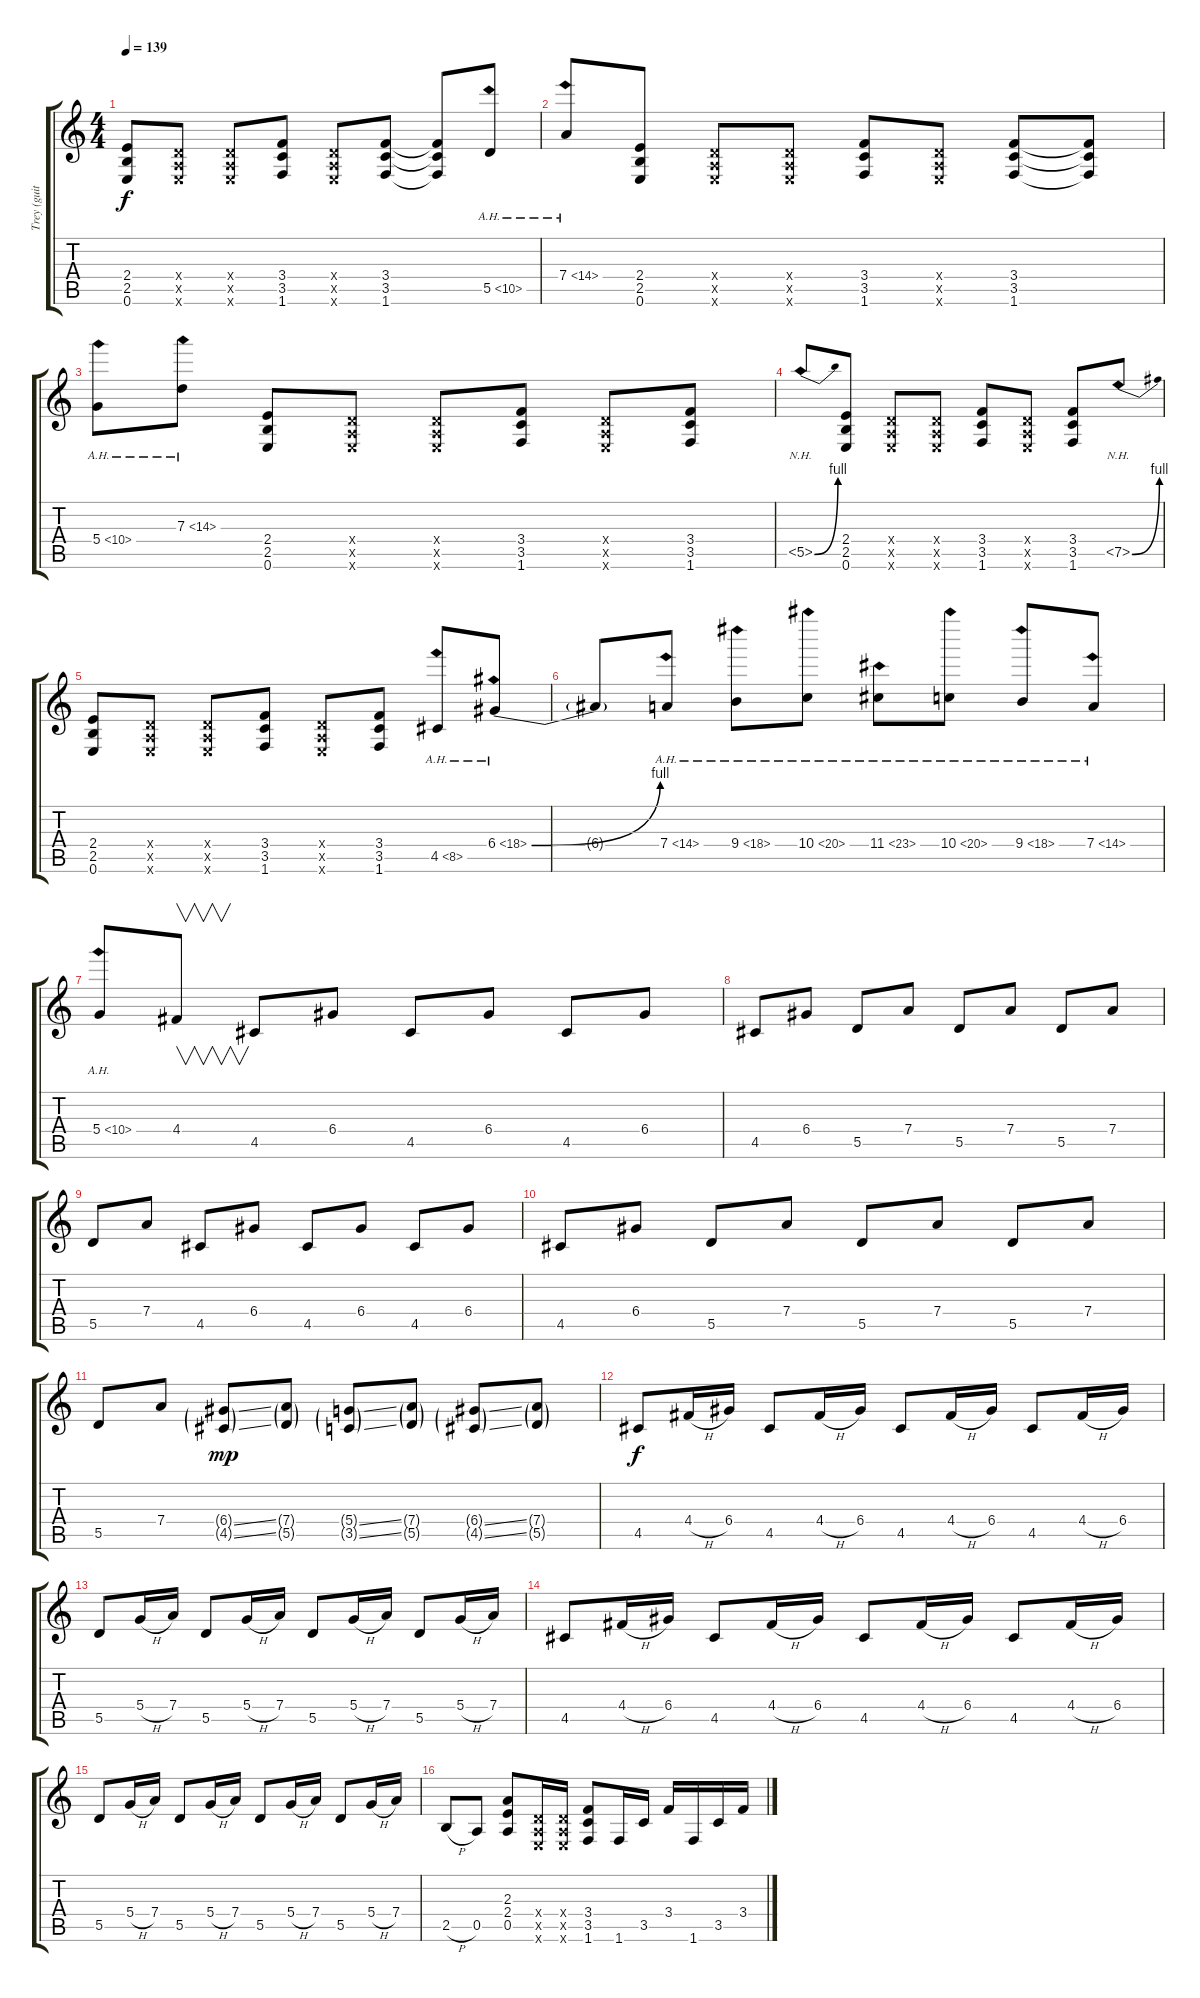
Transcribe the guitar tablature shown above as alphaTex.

\track ("Trey (guitar) vocals" "Trey (guit") {instrument electricguitarmuted}
\staff {score tabs}
\tuning (E4 B3 G3 D3 A2 E2) {hide}
\ts (4 4)
\tempo 139
\clef g2
\ks c
(2.4 2.5 0.6).8{dy f} (0.4{x} 0.5{x} 0.6{x}).8 (0.4{x} 0.5{x} 0.6{x}).8 (3.4 3.5 1.6).8 (0.4{x} 0.5{x} 0.6{x}).8 (3.4 3.5 1.6).8 (3.4{t} 3.5{t} 1.6{t}).8 5.5{ah 5}.8 |
7.4{ah 7}.8 (2.4 2.5 0.6).8 (0.4{x} 0.5{x} 0.6{x}).8 (0.4{x} 0.5{x} 0.6{x}).8 (3.4 3.5 1.6).8 (0.4{x} 0.5{x} 0.6{x}).8 (3.4 3.5 1.6).8 (3.4{t} 3.5{t} 1.6{t}).8 |
5.4{ah 5}.8 7.3{ah 7}.8 (2.4 2.5 0.6).8 (0.4{x} 0.5{x} 0.6{x}).8 (0.4{x} 0.5{x} 0.6{x}).8 (3.4 3.5 1.6).8 (0.4{x} 0.5{x} 0.6{x}).8 (3.4 3.5 1.6).8 |
5.5{be (bend 0 0 60 4) nh}.8 (2.4 2.5 0.6).8 (0.4{x} 0.5{x} 0.6{x}).8 (0.4{x} 0.5{x} 0.6{x}).8 (3.4 3.5 1.6).8 (0.4{x} 0.5{x} 0.6{x}).8 (3.4 3.5 1.6).8 7.5{be (bend 0 0 60 4) nh}.8 |
(2.4 2.5 0.6).8 (0.4{x} 0.5{x} 0.6{x}).8 (0.4{x} 0.5{x} 0.6{x}).8 (3.4 3.5 1.6).8 (0.4{x} 0.5{x} 0.6{x}).8 (3.4 3.5 1.6).8 4.5{ah 4}.8 6.4{be (bend 0 0 60 4) ah 12}.8 |
6.4{t}.8 7.4{ah 7}.8 9.4{ah 9}.8 10.4{ah 10}.8 11.4{ah 12}.8 10.4{ah 10}.8 9.4{ah 9}.8 7.4{ah 7}.8 |
5.4{ah 5}.8 4.4.8{v} 4.5.8 6.4.8 4.5.8 6.4.8 4.5.8 6.4.8 |
4.5.8 6.4.8 5.5.8 7.4.8 5.5.8 7.4.8 5.5.8 7.4.8 |
5.5.8 7.4.8 4.5.8 6.4.8 4.5.8 6.4.8 4.5.8 6.4.8 |
4.5.8 6.4.8 5.5.8 7.4.8 5.5.8 7.4.8 5.5.8 7.4.8 |
5.5.8 7.4.8 (6.4{ss g} 4.5{ss g}).8{dy mp} (7.4{g} 5.5{g}).8 (5.4{ss g} 3.5{ss g}).8 (7.4{g} 5.5{g}).8 (6.4{ss g} 4.5{ss g}).8 (7.4{g} 5.5{g}).8 |
4.5.8{dy f} 4.4{h}.16 6.4.16 4.5.8 4.4{h}.16 6.4.16 4.5.8 4.4{h}.16 6.4.16 4.5.8 4.4{h}.16 6.4.16 |
5.5.8 5.4{h}.16 7.4.16 5.5.8 5.4{h}.16 7.4.16 5.5.8 5.4{h}.16 7.4.16 5.5.8 5.4{h}.16 7.4.16 |
4.5.8 4.4{h}.16 6.4.16 4.5.8 4.4{h}.16 6.4.16 4.5.8 4.4{h}.16 6.4.16 4.5.8 4.4{h}.16 6.4.16 |
5.5.8 5.4{h}.16 7.4.16 5.5.8 5.4{h}.16 7.4.16 5.5.8 5.4{h}.16 7.4.16 5.5.8 5.4{h}.16 7.4.16 |
2.5{h}.8 0.5.8 (2.3 2.4 0.5).8 (0.4{x} 0.5{x} 0.6{x}).16 (0.4{x} 0.5{x} 0.6{x}).16 (3.4 3.5 1.6).8 1.6.16 3.5.16 3.4.16 1.6.16 3.5.16 3.4.16
